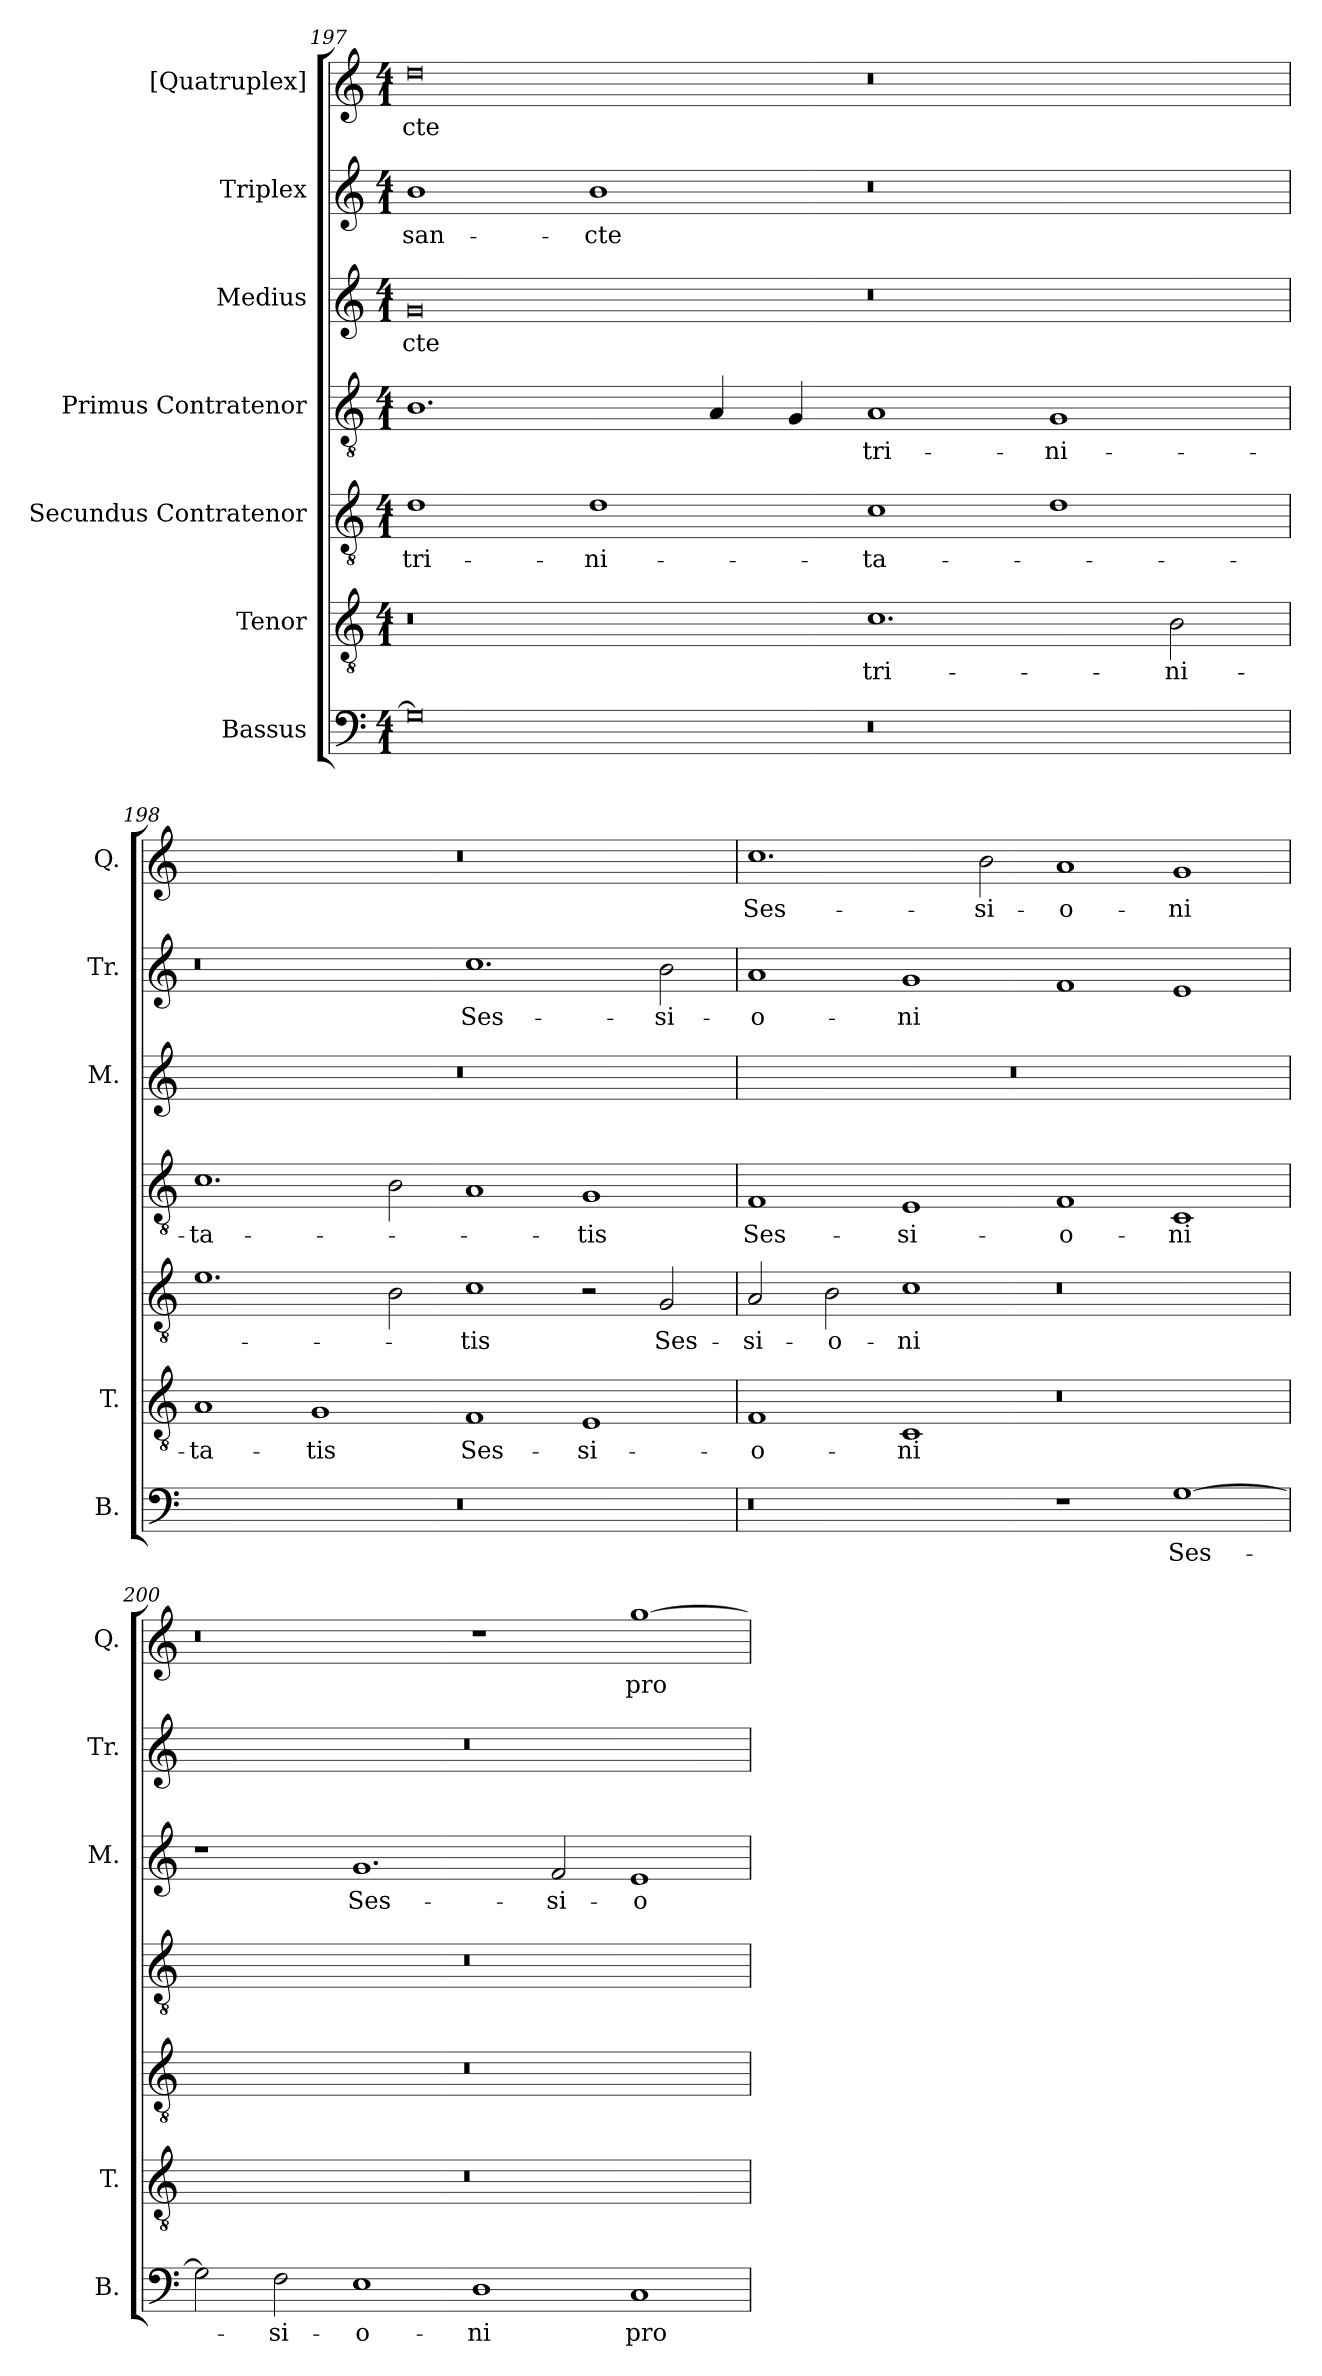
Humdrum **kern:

**kern	**text	**kern	**text	**kern	**text	**kern	**text	**kern	**text	**kern	**text	**kern	**text
*part7	*part7	*part6	*part6	*part5	*part5	*part4	*part4	*part3	*part3	*part2	*part2	*part1	*part1
*staff7	*staff7	*staff6	*staff6	*staff5	*staff5	*staff4	*staff4	*staff3	*staff3	*staff2	*staff2	*staff1	*staff1
*I"Bassus	*	*I"Tenor	*	*I"Secundus Contratenor	*	*I"Primus Contratenor	*	*I"Medius	*	*I"Triplex	*	*I"[Quatruplex]	*
*I'B.	*	*I'T.	*	*	*	*	*	*I'M.	*	*I'Tr.	*	*I'Q.	*
*clefF4	*	*clefGv2	*	*clefGv2	*	*clefGv2	*	*clefG2	*	*clefG2	*	*clefG2	*
*	*	*ITrd7c12	*	*ITrd7c12	*	*ITrd7c12	*	*	*	*	*	*	*
*k[]	*	*k[]	*	*k[]	*	*k[]	*	*k[]	*	*k[]	*	*k[]	*
*C:	*	*C:	*	*C:	*	*C:	*	*C:	*	*C:	*	*C:	*
*M4/1	*	*M4/1	*	*M4/1	*	*M4/1	*	*M4/1	*	*M4/1	*	*M4/1	*
=197	=197	=197	=197	=197	=197	=197	=197	=197	=197	=197	=197	=197	=197
!	!	!	!	!	!LO:LY:b:color=#000000	!	!	!	!	!	!	!	!
!	!	!	!	!	!	!	!	!	!LO:LY:b:color=#000000	!	!	!	!
!	!	!	!	!	!	!	!	!	!	!	!LO:LY:b:color=#000000	!	!
!	!	!	!	!	!	!	!	!	!	!	!	!	!LO:LY:b:color=#000000
0Gi]	.	0r	.	1Di	tri-	1.BBi	.	0gi	-cte	1bi	san-	0ddi	-cte
!	!	!	!	!	!LO:LY:b:color=#000000	!	!	!	!	!	!	!	!
!	!	!	!	!	!	!	!	!	!	!	!LO:LY:b:color=#000000	!	!
.	.	.	.	1Di	-ni-	.	.	.	.	1bi	-cte	.	.
.	.	.	.	.	.	4AAi/	.	.	.	.	.	.	.
.	.	.	.	.	.	4GGi/	.	.	.	.	.	.	.
!	!	!	!LO:LY:b:color=#000000	!	!	!	!	!	!	!	!	!	!
!	!	!	!	!	!LO:LY:b:color=#000000	!	!	!	!	!	!	!	!
!	!	!	!	!	!	!	!LO:LY:b:color=#000000	!	!	!	!	!	!
0r	.	1.Ci	tri-	1Ci	-ta-	1AAi	tri-	0r	.	0r	.	0r	.
!	!	!	!	!	!	!	!LO:LY:b:color=#000000	!	!	!	!	!	!
.	.	.	.	1Di	.	1GGi	-ni-	.	.	.	.	.	.
!	!	!	!LO:LY:b:color=#000000	!	!	!	!	!	!	!	!	!	!
.	.	2BBi\	-ni-	.	.	.	.	.	.	.	.	.	.
!!LO:PB:g=z
=198	=198	=198	=198	=198	=198	=198	=198	=198	=198	=198	=198	=198	=198
!LO:N:vis=1	!	!	!	!	!	!	!	!	!	!	!	!	!
!	!	!	!LO:LY:b:color=#000000	!	!	!	!	!	!	!	!	!	!
!	!	!	!	!	!	!	!LO:LY:b:color=#000000	!LO:N:vis=1	!	!	!	!LO:N:vis=1	!
00r	.	1AAi	-ta-	1.Ei	.	1.Ci	-ta-	00r	.	0r	.	00r	.
!	!	!	!LO:LY:b:color=#000000	!	!	!	!	!	!	!	!	!	!
.	.	1GGi	-tis	.	.	.	.	.	.	.	.	.	.
.	.	.	.	2BBi\	.	2BBi\	.	.	.	.	.	.	.
!	!	!	!LO:LY:b:color=#000000	!	!	!	!	!	!	!	!	!	!
!	!	!	!	!	!LO:LY:b:color=#000000	!	!	!	!	!	!	!	!
!	!	!	!	!	!	!	!	!	!	!	!LO:LY:b:color=#000000	!	!
.	.	1FFi	Ses-	1Ci	-tis	1AAi	.	.	.	1.cci	Ses-	.	.
!	!	!	!LO:LY:b:color=#000000	!	!	!	!	!	!	!	!	!	!
!	!	!	!	!	!	!	!LO:LY:b:color=#000000	!	!	!	!	!	!
.	.	1EEi	-si-	2r	.	1GGi	-tis	.	.	.	.	.	.
!	!	!	!	!	!LO:LY:b:color=#000000	!	!	!	!	!	!	!	!
!	!	!	!	!	!	!	!	!	!	!	!LO:LY:b:color=#000000	!	!
.	.	.	.	2GGi/	Ses-	.	.	.	.	2bi\	-si-	.	.
=199	=199	=199	=199	=199	=199	=199	=199	=199	=199	=199	=199	=199	=199
!	!	!	!LO:LY:b:color=#000000	!	!	!	!	!	!	!	!	!	!
!	!	!	!	!	!LO:LY:b:color=#000000	!	!	!	!	!	!	!	!
!	!	!	!	!	!	!	!LO:LY:b:color=#000000	!LO:N:vis=1	!	!	!	!	!
!	!	!	!	!	!	!	!	!	!	!	!LO:LY:b:color=#000000	!	!
!	!	!	!	!	!	!	!	!	!	!	!	!	!LO:LY:b:color=#000000
0r	.	1FFi	-o-	2AAi/	-si-	1FFi	Ses-	00r	.	1ai	-o-	1.cci	Ses-
!	!	!	!	!	!LO:LY:b:color=#000000	!	!	!	!	!	!	!	!
.	.	.	.	2BBi\	-o-	.	.	.	.	.	.	.	.
!	!	!	!LO:LY:b:color=#000000	!	!	!	!	!	!	!	!	!	!
!	!	!	!	!	!LO:LY:b:color=#000000	!	!	!	!	!	!	!	!
!	!	!	!	!	!	!	!LO:LY:b:color=#000000	!	!	!	!	!	!
!	!	!	!	!	!	!	!	!	!	!	!LO:LY:b:color=#000000	!	!
.	.	1CCi	-ni	1Ci	-ni	1EEi	-si-	.	.	1gi	-ni	.	.
!	!	!	!	!	!	!	!	!	!	!	!	!	!LO:LY:b:color=#000000
.	.	.	.	.	.	.	.	.	.	.	.	2bi\	-si-
!	!	!	!	!	!	!	!LO:LY:b:color=#000000	!	!	!	!	!	!
!	!	!	!	!	!	!	!	!	!	!	!	!	!LO:LY:b:color=#000000
1r	.	0r	.	0r	.	1FFi	-o-	.	.	1fi	.	1ai	-o-
!	!LO:LY:b:color=#000000	!	!	!	!	!	!	!	!	!	!	!	!
!	!	!	!	!	!	!	!LO:LY:b:color=#000000	!	!	!	!	!	!
!	!	!	!	!	!	!	!	!	!	!	!	!	!LO:LY:b:color=#000000
[>1Gi	Ses-	.	.	.	.	1CCi	-ni	.	.	1ei	.	1gi	-ni
=200	=200	=200	=200	=200	=200	=200	=200	=200	=200	=200	=200	=200	=200
!	!	!LO:N:vis=1	!	!LO:N:vis=1	!	!LO:N:vis=1	!	!	!	!LO:N:vis=1	!	!	!
2Gi\]	.	00r	.	00r	.	00r	.	1r	.	00r	.	0r	.
!	!LO:LY:b:color=#000000	!	!	!	!	!	!	!	!	!	!	!	!
2Fi\	-si-	.	.	.	.	.	.	.	.	.	.	.	.
!	!LO:LY:b:color=#000000	!	!	!	!	!	!	!	!	!	!	!	!
!	!	!	!	!	!	!	!	!	!LO:LY:b:color=#000000	!	!	!	!
1Ei	-o-	.	.	.	.	.	.	1.gi	Ses-	.	.	.	.
!	!LO:LY:b:color=#000000	!	!	!	!	!	!	!	!	!	!	!	!
1Di	-ni	.	.	.	.	.	.	.	.	.	.	1r	.
!	!	!	!	!	!	!	!	!	!LO:LY:b:color=#000000	!	!	!	!
.	.	.	.	.	.	.	.	2fi/	-si-	.	.	.	.
!	!LO:LY:b:color=#000000	!	!	!	!	!	!	!	!	!	!	!	!
!	!	!	!	!	!	!	!	!	!LO:LY:b:color=#000000	!	!	!	!
!	!	!	!	!	!	!	!	!	!	!	!	!	!LO:LY:b:color=#000000
1Ci	pro-	.	.	.	.	.	.	1ei	-o-	.	.	[>1ggi	pro-
=	=	=	=	=	=	=	=	=	=	=	=	=	=
*-	*-	*-	*-	*-	*-	*-	*-	*-	*-	*-	*-	*-	*-
